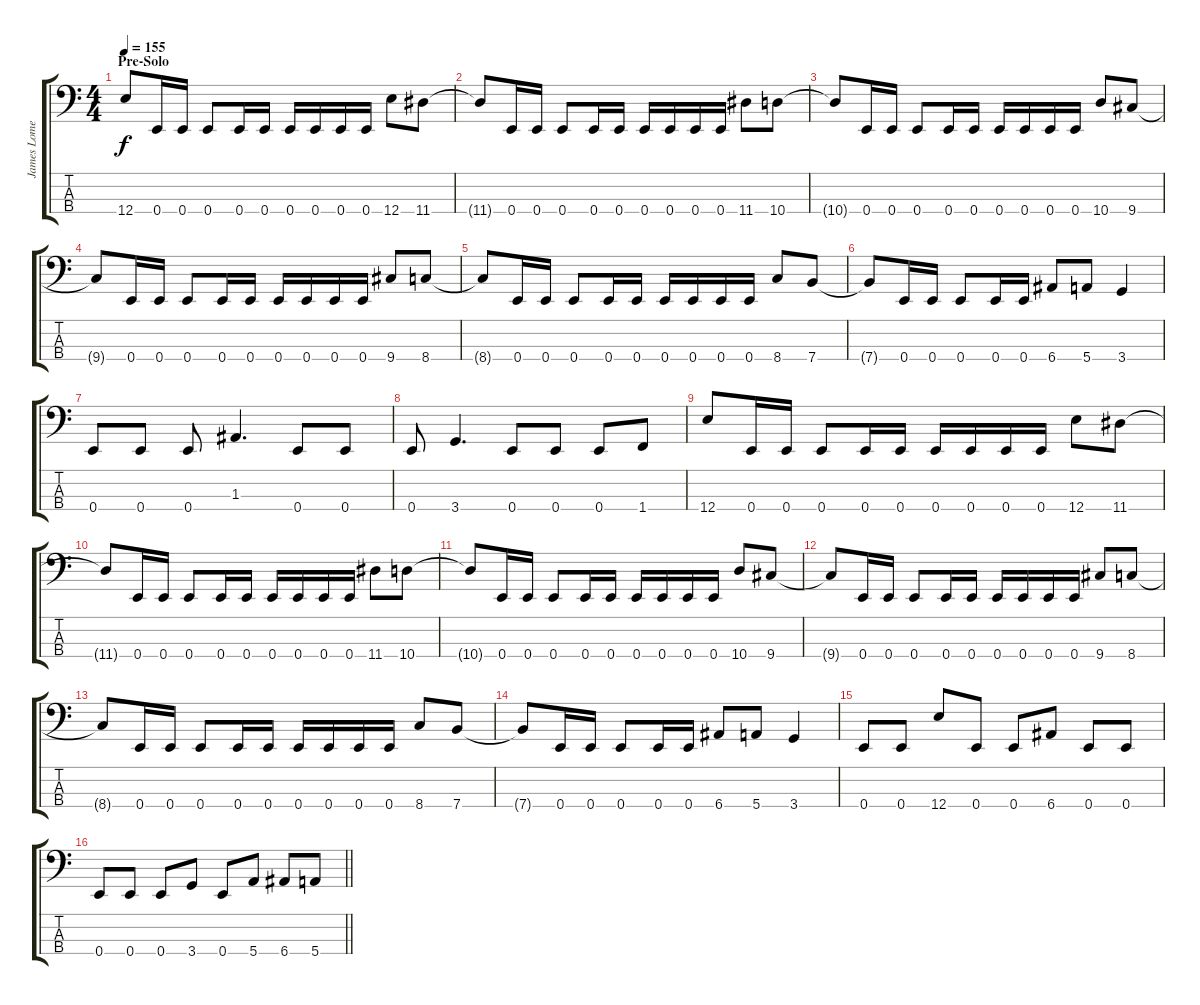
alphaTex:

\track ("James Lomenzo" "James Lome") {instrument electricbasspick}
\staff {score tabs}
\tuning (G2 D2 A1 E1) {hide}
\ts (4 4)
\section ("" "Pre-Solo")
\tempo 155
\clef f4
\ks c
12.4.8{dy f} 0.4.16 0.4.16 0.4.8 0.4.16 0.4.16 0.4.16 0.4.16 0.4.16 0.4.16 12.4.8 11.4.8 |
11.4{t}.8 0.4.16 0.4.16 0.4.8 0.4.16 0.4.16 0.4.16 0.4.16 0.4.16 0.4.16 11.4.8 10.4.8 |
10.4{t}.8 0.4.16 0.4.16 0.4.8 0.4.16 0.4.16 0.4.16 0.4.16 0.4.16 0.4.16 10.4.8 9.4.8 |
9.4{t}.8 0.4.16 0.4.16 0.4.8 0.4.16 0.4.16 0.4.16 0.4.16 0.4.16 0.4.16 9.4.8 8.4.8 |
8.4{t}.8 0.4.16 0.4.16 0.4.8 0.4.16 0.4.16 0.4.16 0.4.16 0.4.16 0.4.16 8.4.8 7.4.8 |
7.4{t}.8 0.4.16 0.4.16 0.4.8 0.4.16 0.4.16 6.4.8 5.4.8 3.4.4 |
0.4.8 0.4.8 0.4.8 1.3.4{d} 0.4.8 0.4.8 |
0.4.8 3.4.4{d} 0.4.8 0.4.8 0.4.8 1.4.8 |
12.4.8 0.4.16 0.4.16 0.4.8 0.4.16 0.4.16 0.4.16 0.4.16 0.4.16 0.4.16 12.4.8 11.4.8 |
11.4{t}.8 0.4.16 0.4.16 0.4.8 0.4.16 0.4.16 0.4.16 0.4.16 0.4.16 0.4.16 11.4.8 10.4.8 |
10.4{t}.8 0.4.16 0.4.16 0.4.8 0.4.16 0.4.16 0.4.16 0.4.16 0.4.16 0.4.16 10.4.8 9.4.8 |
9.4{t}.8 0.4.16 0.4.16 0.4.8 0.4.16 0.4.16 0.4.16 0.4.16 0.4.16 0.4.16 9.4.8 8.4.8 |
8.4{t}.8 0.4.16 0.4.16 0.4.8 0.4.16 0.4.16 0.4.16 0.4.16 0.4.16 0.4.16 8.4.8 7.4.8 |
7.4{t}.8 0.4.16 0.4.16 0.4.8 0.4.16 0.4.16 6.4.8 5.4.8 3.4.4 |
0.4.8 0.4.8 12.4.8 0.4.8 0.4.8 6.4.8 0.4.8 0.4.8 |
\barLineRight lightlight
0.4.8 0.4.8 0.4.8 3.4.8 0.4.8 5.4.8 6.4.8 5.4.8
